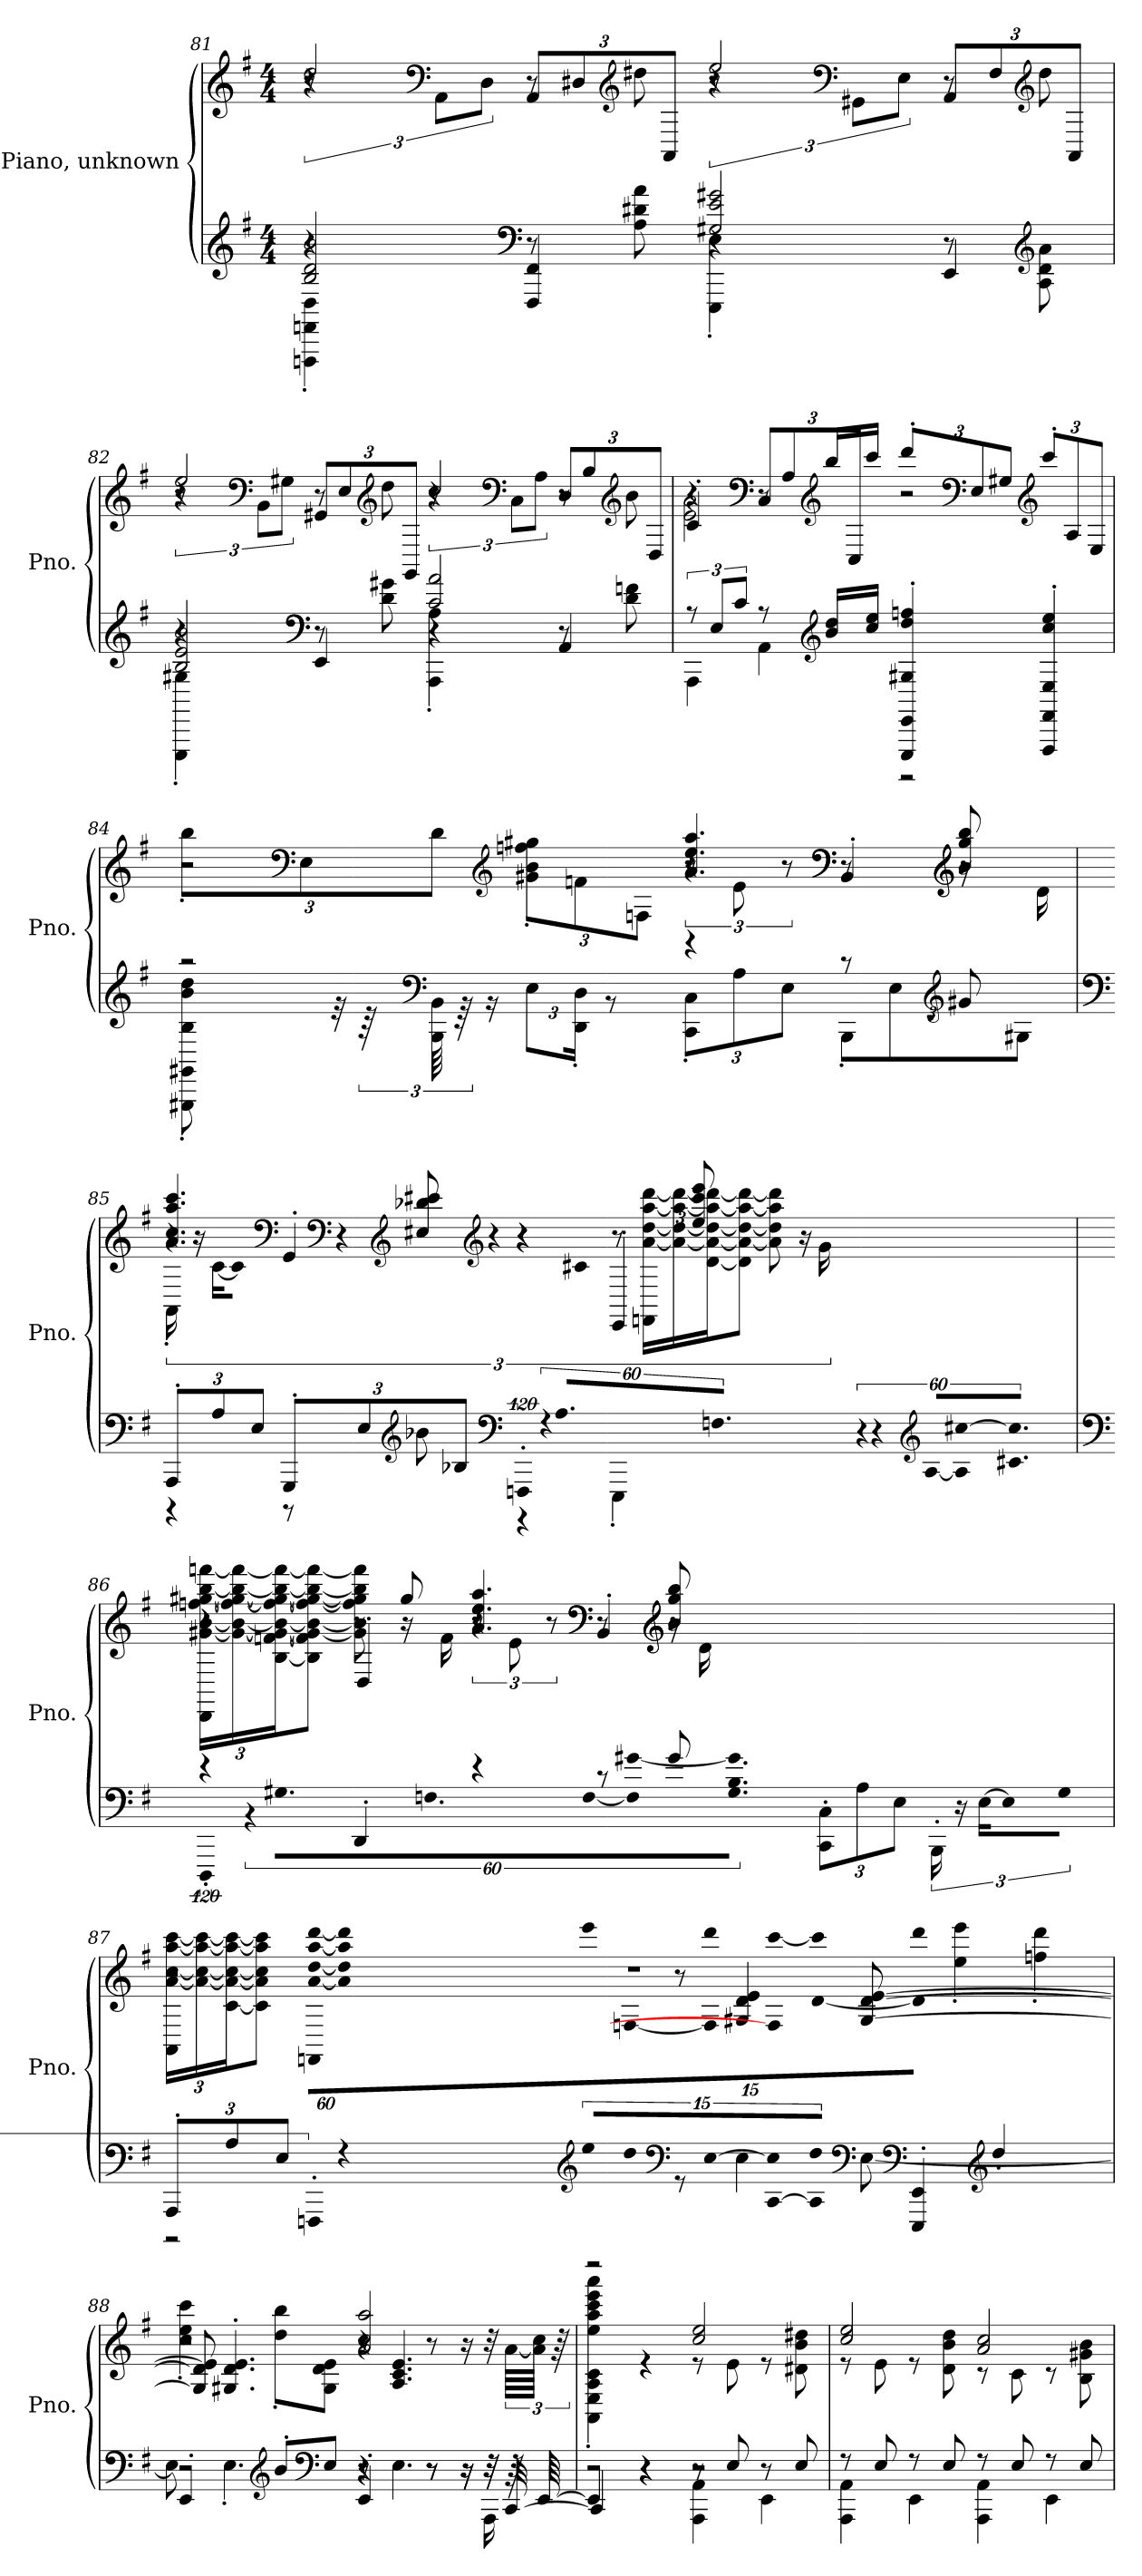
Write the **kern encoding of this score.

**kern	**kern
*part1	*part1
*staff2	*staff1
*I"Piano, unknown	*
*I'Pno.	*
!!LO:LB:g=z
*clefG2	*clefG2
*k[f#]	*k[f#]
*M4/4	*M4/4
=81	=81
*^	*^
*	*^	*	*^
2B/ 2d/ 2b/	4FFFn\' 4FFn\' 4D\'	4r	2dd/	12r	4r
*	*	*	*clefF4	*	*
.	.	.	.	12AA\L	.
.	.	.	.	12D\J	.
*clefF4	*	*	*	*	*
*	*	*	*	*	*Xbrackettup
.	8r	4FFF/ 4FF/	.	8r	12AA/L
.	.	.	.	.	12D#X/
*	*	*	*clefG2	*	*
.	8A\ 8d#X\ 8a\	.	.	8dd#X\	.
.	.	.	.	.	12AA/J
*	*	*	*	*brackettup	*
2G#X/ 2e/ 2g#X/	4EEE\' 4E\'	4r	2ee/	12r	4r
*	*	*	*clefF4	*	*
.	.	.	.	12GG#X\L	.
.	.	.	.	12E\J	.
*	*	*	*	*	*Xbrackettup
.	8r	4EE/	.	8r	12AA/L
.	.	.	.	.	12F#/
*clefG2	*	*	*clefG2	*	*
.	8A\ 8d#\ 8a\	.	.	8dd#\	.
.	.	.	.	.	12AA/J
!!LO:LB:g=z	!!	!!
=82	=82	=82	=82	=82	=82
*	*	*	*	*brackettup	*
2B/ 2e/ 2b/	4EEE\' 4G#X\'	4r	2ee/	12r	4r
*	*	*	*clefF4	*	*
.	.	.	.	12BB\L	.
.	.	.	.	12G#X\J	.
*clefF4	*	*	*	*	*
*	*	*	*	*	*Xbrackettup
.	8r	4EE/	.	8r	12GG#X/L
.	.	.	.	.	12E/
*	*	*	*clefG2	*	*
.	8d\ 8g#X\	.	.	8dd\	.
.	.	.	.	.	12GG#/J
*	*	*	*	*brackettup	*
2c/ 2a/	4AAA\' 4A\'	4r	2cc/	12r	4r
*	*	*	*clefF4	*	*
.	.	.	.	12C\L	.
.	.	.	.	12A\J	.
*	*	*	*	*	*Xbrackettup
.	8r	4AA/	.	8r	12D/L
.	.	.	.	.	12B/
*	*	*	*clefG2	*	*
.	8d\ 8fn\	.	.	8b\	.
.	.	.	.	.	12D/J
*	*v	*v	*	*	*
!!LO:LB:g=z	!!	!!
=83	=83	=83	=83	=83
12r	4AAA\	4c'/	2e\ 2a\	4r
12E/L	.	.	.	.
12c/J	.	.	.	.
*	*	*clefF4	*	*
8r	4AA\	8r	.	12C/L
.	.	.	.	12A/
*clefG2	*	*clefG2	*	*
16b/ 16dd/LL	.	16bb/LL	.	.
.	.	.	.	12C/J
16cc/ 16ee/JJ	.	16ccc/JJ	.	.
4EEE/' 4EE/' 4G#X/' 4dd/' 4ffn/'	2r	2r	2r	12ddd'/L
*	*	*clefF4	*	*
.	.	.	.	12E/
.	.	.	.	12G#X/J
*	*	*clefG2	*	*
4FFF#/' 4FF#/' 4E/' 4cc/' 4ee/'	.	.	.	12ccc'/L
.	.	.	.	12A/
.	.	.	.	12E/J
!!LO:PB:g=z	!!	!!
=84	=84	=84	=84	=84
2r	8GGG#X\' 8GG#X\' 8B\' 8b\' 8dd\'	2r	12bb'\L	2r
*	*	*clefF4	*	*
.	.	.	12E\	.
.	32r	.	.	.
.	96r	.	.	.
*clefF4	*	*	*	*
.	96BBB\ 96BB\	.	12d\J	.
.	96r	.	.	.
.	16r	.	.	.
*	*	*clefG2	*	*
*	*Xbrackettup	*	*	*
.	12E\L	.	12g#X\' 12b\' 12ffn\' 12gg#X\'L	.
.	24DD\' 24D\'Jk	.	12fn\	.
.	8r	.	.	.
.	.	.	12Fn\J	.
*	*	*	*brackettup	*
4r	12CC\' 12C\'L	4.a/ 4.ee/ 4.aa/	12r	4r
.	12A\	.	12e\	.
.	12E\J	.	12r	.
*	*	*clefF4	*	*
8r	12BBB'\L	.	8r	4BB'/
.	12E\	.	.	.
*clefG2	*	*clefG2	*	*
8g#X/	.	8b/ 8gg#/ 8bb/	16r	.
.	12G#X\J	.	.	.
.	.	.	16d\	.
!!LO:LB:g=z	!!	!!
=85	=85	=85	=85	=85
*clefF4	*	*	*	*
12AAA'/L	4r	4.a/ 4.cc/ 4.aa/ 4.ccc/	24AA'\	4r
.	.	.	24r	.
12A/	.	.	[24c\KL	.
.	.	.	8c\J]	.
12E/J	.	.	.	.
*	*	*clefF4	*	*
12GGG'/L	8r	.	8r	4GG'/
12E/	.	.	.	.
*clefG2	*	*clefG2	*	*
.	8b-X\	8cc#X/ 8bb-X/ 8ccc#X/	16r	.
12B-X/J	.	.	.	.
.	.	.	16c#X\	.
*clefF4	*	*	*	*
*brackettup	*	*	*	*
!LO:N:vis=16	!	!	!	!
*	*	*	*Xbrackettup	*
1920%107FFFn'/	4r	4r	24FFn\ [24a\ [24dd\ [24aa\ [24ddd\LL	4r
.	.	.	24a\_ 24dd\_ 24aa\_ 24ddd\_	.
!LO:N:vis=32	!	!	!	!
1920%53r	.	.	.	.
18.A/LL	.	.	[24d\ 24a\_ 24dd\_ 24aa\_ 24ddd\_J	.
.	.	.	8d\] 8a\_ 8dd\_ 8aa\_ 8ddd\_J	.
18.Fn/JJ	.	.	.	.
!LO:N:vis=32	!	!	!	!
1920%53r	4EEE'\	8r	8a\] 8dd\] 8aa\] 8ddd\]	4EE'/
!LO:N:vis=16	!	!	!	!
1920%107r	.	.	.	.
*clefG2	*	*	*	*
!LO:N:vis=32	!	!	!	!
[1920%53A/KLL	.	.	.	.
!LO:N:vis=16	!	!	!	!
1920%107A/] [1920%107cc#X/	.	.	.	.
.	.	8ee/ 8ccc#/ 8eee/	16r	.
18.c#X/ 18.cc#/]JJ	.	.	.	.
.	.	.	16g\	.
!!LO:LB:g=z	!!	!!
=86	=86	=86	=86	=86
*clefF4	*	*	*	*
!	!LO:N:vis=16	!	!	!
4r	1920%107DDD'\	4r	24DD\ [24g#X\ [24b\ [24ffn\ [24gg#X\ [24bb\ [24fffn\LL	4r
.	.	.	24g#\_ 24b\_ 24ff\_ 24gg#\_ 24bb\_ 24fff\_	.
!	!LO:N:vis=32	!	!	!
.	1920%53r	.	.	.
.	18.G#X\KL	.	[24B\ [24fn\ 24g#\_ 24b\_ 24ff\_ 24gg#\_ 24bb\_ 24fff\_J	.
.	.	.	8B\] 8f\] 8g#\_ 8b\_ 8ff\_ 8gg#\_ 8bb\_ 8fff\_J	.
.	9.Fn\	.	.	.
4DD'/	.	8r	8g#\] 8b\] 8ff\] 8gg#\] 8bb\] 8fff\]	4D'/
!	!LO:N:vis=32	!	!	!
.	[1920%53F\KL	.	.	.
!	!LO:N:vis=16	!	!	!
.	1920%107F\] [1920%107g#X\	.	.	.
.	.	8gg#/	16r	.
.	18.G#\ 18.B\ 18.g#\]JJ	.	.	.
.	.	.	16f\	.
*	*Xbrackettup	*	*brackettup	*
4r	12CC\' 12C\'L	4.a/ 4.ee/ 4.aa/	12r	4r
.	12A\	.	12e\	.
.	12E\J	.	12r	.
*	*	*clefF4	*	*
*	*brackettup	*	*	*
8r	24BBB'\	.	8r	4BB'/
.	24r	.	.	.
.	[24E\LL	.	.	.
*	*	*clefG2	*	*
8g#/	16E\]	8b/ 8gg#/ 8bb/	16r	.
.	16G#\JJ	.	16d\	.
!!LO:LB:g=z	!!	!!
=87	=87	=87	=87	=87
*Xbrackettup	*	*	*Xbrackettup	*
12AAA'/L	2r	1r	24AA\ [24a\ [24cc\ [24aa\ [24ccc\LL	2r
.	.	.	24a\_ 24cc\_ 24aa\_ 24ccc\_	.
12A/	.	.	[24c\ 24a\_ 24cc\_ 24aa\_ 24ccc\_J	.
.	.	.	8c\] 8a\] 8cc\] 8aa\] 8ccc\]J	.
12E/J	.	.	.	.
*brackettup	*	*	*	*
!LO:N:vis=32	!	!	!LO:N:vis=32	!
1920%53FFFn'/	.	.	1920%53FFn\ [1920%53a\ [1920%53dd\ [1920%53aa\ [1920%53ddd\LLL	.
!LO:N:vis=32	!	!	!LO:N:vis=32	!
1920%53r	.	.	1920%53a\] 1920%53dd\] 1920%53aa\] 1920%53ddd\]	.
1920ryy	.	.	1920ryy	.
*clefG2	*	*	*	*
!LO:N:vis=16	!	!	!LO:N:vis=32	!
1920%107ee/LL	.	.	1920%53eee\	.
!	!	!	!LO:N:vis=32	!
.	.	.	[1920%53Fn\	.
!	!	!	!LO:N:vis=32	!
.	.	.	1920%53F\_ 1920%53ddd\	.
!LO:N:vis=32	!	!	!	!
1920%53dd/L	.	.	.	.
.	.	.	1920ryy	.
!LO:N:vis=32	!	!	!LO:N:vis=32	!
[1920%53cc/	.	.	1920%53F\] [1920%53ccc\	.
!LO:N:vis=32	!	!	!LO:N:vis=32	!
[1920%53A/ 1920%53cc/]J	.	.	[1920%53d\ 1920%53ccc\]J	.
!LO:N:vis=16	!	!	!LO:N:vis=16	!
1920%107A/] 1920%107dd/JJ	.	.	1920%107d\] 1920%107ddd\JJ	.
*clefF4	*	*	*	*
4EEE/' 4EE/'	8r	.	4ee\' 4eee\'	8r
.	4E\	.	.	4G#X/ 4d/ 4e/
*clefG2	*	*	*	*
4dd'/	.	.	4ffn\' 4ddd\'	.
*clefF4	*	*	*	*
.	[8E\	.	.	[8G#/ [8d/ [8e/
!!LO:LB:g=z	!!	!!
=88	=88	=88	=88	=88
*^	*^	*	*	*
4EE'/	8E\]	2r	2r	2r	4cc\' 4ee\' 4ccc\'	8G#/] 8d/] 8e/]
.	4.E'\	.	.	.	.	4.G#X/' 4.d/' 4.e/'
*clefG2	*	*	*	*	*	*
8b'/L	.	.	.	.	8dd\' 8bb\'L	.
*clefF4	*	*	*	*	*	*
8E/J	.	.	.	.	8G#\ 8d\ 8e\J	.
4EE'/	8r	4r	4r	2a/ 2cc/ 2aa/	4r	8r
.	4.E\	.	.	.	.	4.A/ 4.c/ 4.e/
8r	.	8r	8r	.	8r	.
16r	.	16r	16r	.	16r	.
32r	.	32r	16AAA\	.	32r	.
*	*	*	*	*	*brackettup	*
64r	.	[32CC/	.	.	[96a\LLLL	.
.	.	.	.	.	96a\] 96cc\JJJJ	.
[64EE/	.	.	.	.	.	.
.	.	.	.	.	96r	.
*	*	*v	*v	*	*	*
*	*	*	*	*v	*v
=89	=89	=89	=89	=89
4EE/]	2r	4CC/]	2r	4AA\' 4E\' 4A\' 4c\' 4ee\' 4aa\' 4ccc\' 4eee\' 4aaa\'
4r	.	4r	.	4r
8r	4AAA\ 4AA\	2r	2cc/ 2ee/	8r
8E/	.	.	.	8e\
8r	4EE\	.	.	8r
8E/	.	.	.	8d#X\ 8b\ 8dd#X\
*	*v	*v	*	*
=90	=90	=90	=90
8r	4AAA\ 4AA\	2cc/ 2ee/	8r
8E/	.	.	8e\
8r	4EE\	.	8r
8E/	.	.	8d\ 8b\ 8dd\
8r	4AAA\ 4AA\	2a/ 2cc/	8r
8E/	.	.	8c\
8r	4EE\	.	8r
8E/	.	.	8B\ 8g#X\ 8b\
*v	*v	*	*
*	*v	*v
=	=
*-	*-
